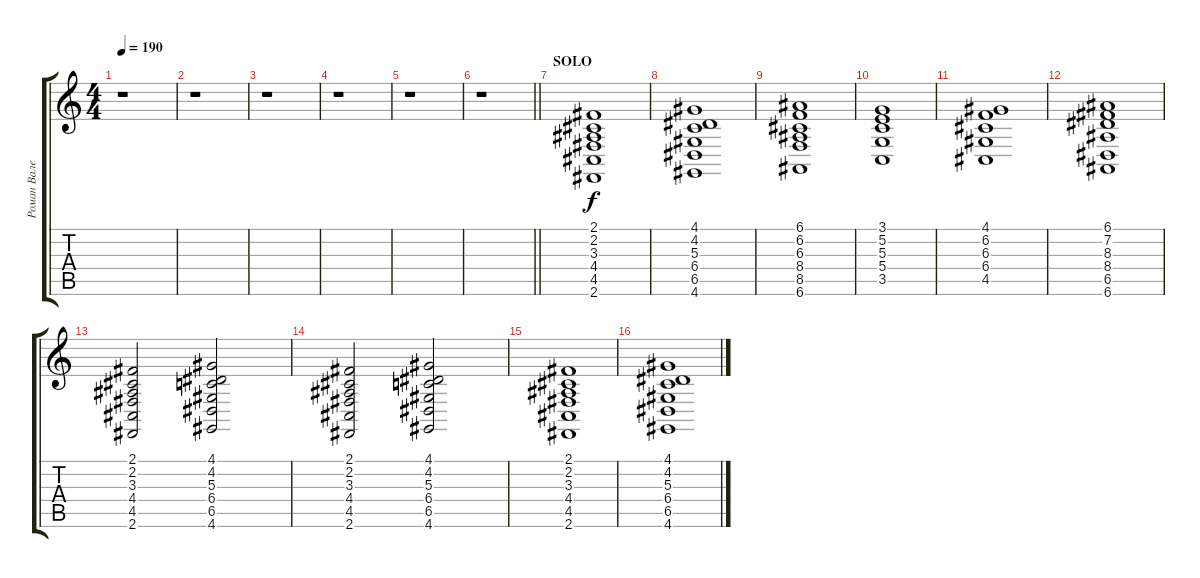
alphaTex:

\track ("Роман Валерьев" "Роман Вале") {instrument stringensemble1}
\staff {score tabs}
\tuning (E4 B3 G3 D3 A2 E2) {hide}
\ts (4 4)
\tempo 190
\clef g2
\ks c
r.1{dy f} |
r.1 |
r.1 |
r.1 |
r.1 |
\barLineRight lightlight
r.1 |
\section ("" "SOLO")
(2.1 2.2 3.3 4.4 4.5 2.6).1 |
(4.1 4.2 5.3 6.4 6.5 4.6).1 |
(6.1 6.2 6.3 8.4 8.5 6.6).1 |
(3.1 5.2 5.3 5.4 3.5).1 |
(4.1 6.2 6.3 6.4 4.5).1 |
(6.1 7.2 8.3 8.4 6.5 6.6).1 |
(2.1 2.2 3.3 4.4 4.5 2.6).2 (4.1 4.2 5.3 6.4 6.5 4.6).2 |
(2.1 2.2 3.3 4.4 4.5 2.6).2 (4.1 4.2 5.3 6.4 6.5 4.6).2 |
(2.1 2.2 3.3 4.4 4.5 2.6).1 |
(4.1 4.2 5.3 6.4 6.5 4.6).1
